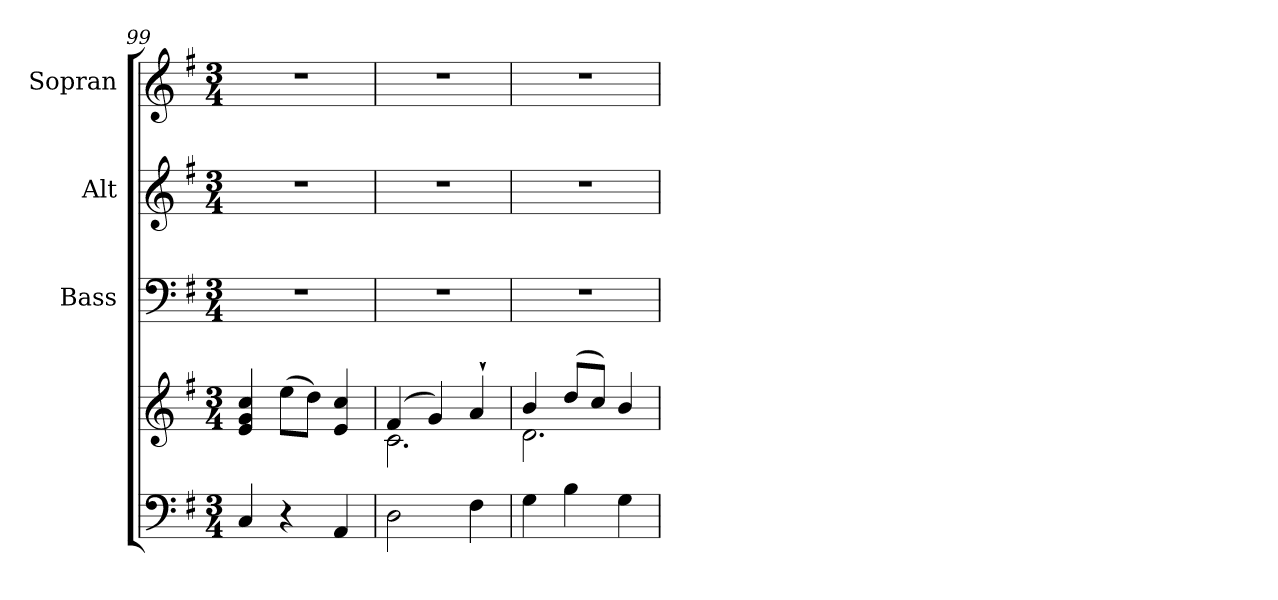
**kern	**kern	**kern	**kern	**kern
*part4	*part4	*part3	*part2	*part1
*staff5	*staff4	*staff3	*staff2	*staff1
*	*	*I"Bass	*I"Alt	*I"Sopran
*	*	*I'B.	*I'A.	*I'S.
*clefF4	*clefG2	*clefF4	*clefG2	*clefG2
*k[f#]	*k[f#]	*k[f#]	*k[f#]	*k[f#]
*G:	*G:	*G:	*G:	*G:
*M3/4	*M3/4	*M3/4	*M3/4	*M3/4
=99	=99	=99	=99	=99
4C/	4e/ 4g/ 4cc/	2.r	2.r	2.r
4r	(>8ee\L	.	.	.
.	8dd\J)	.	.	.
4AA/	4e/ 4cc/	.	.	.
=100	=100	=100	=100	=100
*	*^	*	*	*
2D\	(4f#/	2.c\	2.r	2.r	2.r
.	4g/)	.	.	.	.
4F#\	4a`</	.	.	.	.
=101	=101	=101	=101	=101	=101
4G\	4b/	2.d\	2.r	2.r	2.r
4B\	(<8dd/L	.	.	.	.
.	8cc/J)	.	.	.	.
4G\	4b/	.	.	.	.
*	*v	*v	*	*	*
=	=	=	=	=
*-	*-	*-	*-	*-
